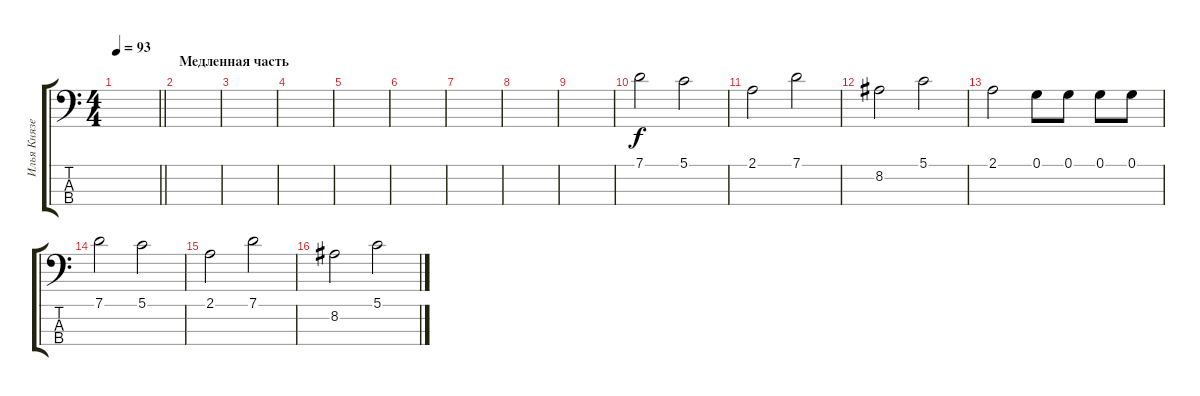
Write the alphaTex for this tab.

\track ("Илья Князев" "Илья Князе") {instrument electricbasspick}
\staff {score tabs}
\tuning (G2 D2 A1 E1) {hide}
\ts (4 4)
\tempo 93
\clef f4
\barLineRight lightlight
\ks c
|
\section ("" "Медленная часть")
|
|
|
|
|
|
|
|
7.1.2 5.1.2 |
2.1.2 7.1.2 |
8.2.2 5.1.2 |
2.1.2 0.1.8 0.1.8 0.1.8 0.1.8 |
7.1.2 5.1.2 |
2.1.2 7.1.2 |
8.2.2 5.1.2
